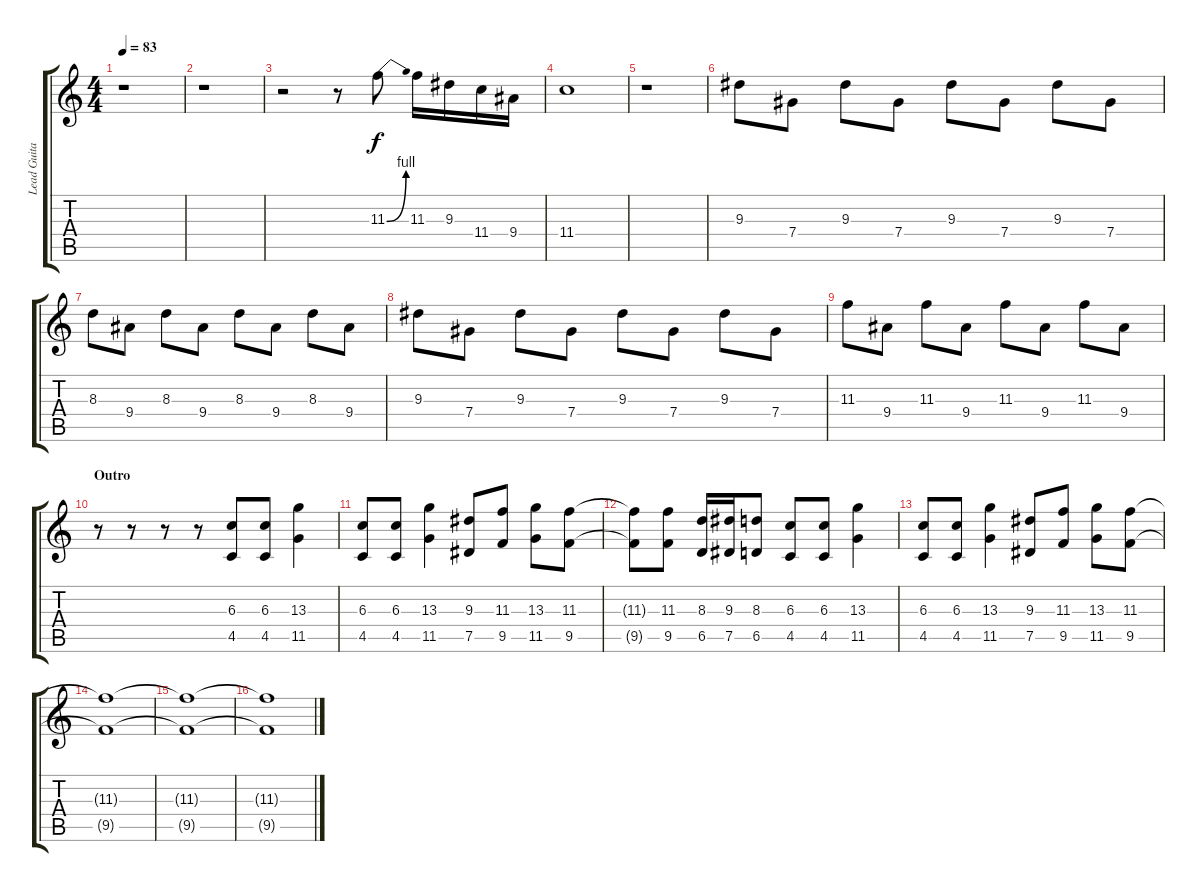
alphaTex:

\track ("Lead Guitar" "Lead Guita") {instrument distortionguitar}
\staff {score tabs}
\tuning (Eb4 Bb3 Gb3 Db3 Ab2 Eb2) {hide}
\ts (4 4)
\tempo 83
\clef g2
\ks c
r.1{dy f} |
r.1 |
r.2{volume 14} r.8 11.3{be (bend 0 0 60 4)}.8 11.3.16 9.3.16 11.4.16 9.4.16 |
11.4.1 |
r.1 |
9.3.8 7.4.8 9.3.8 7.4.8 9.3.8 7.4.8 9.3.8 7.4.8 |
8.3.8 9.4.8 8.3.8 9.4.8 8.3.8 9.4.8 8.3.8 9.4.8 |
9.3.8 7.4.8 9.3.8 7.4.8 9.3.8 7.4.8 9.3.8 7.4.8 |
11.3.8 9.4.8 11.3.8 9.4.8 11.3.8 9.4.8 11.3.8 9.4.8 |
\section ("" "Outro")
r.8{volume 13} r.8 r.8 r.8 (6.3 4.5).8 (6.3 4.5).8 (13.3 11.5).4 |
(6.3 4.5).8 (6.3 4.5).8 (13.3 11.5).4 (9.3 7.5).8 (11.3 9.5).8 (13.3 11.5).8 (11.3 9.5).8 |
(11.3{t} 9.5{t}).8 (11.3 9.5).8 (8.3 6.5).16 (9.3 7.5).16 (8.3 6.5).8 (6.3 4.5).8 (6.3 4.5).8 (13.3 11.5).4 |
(6.3 4.5).8 (6.3 4.5).8 (13.3 11.5).4 (9.3 7.5).8 (11.3 9.5).8 (13.3 11.5).8 (11.3 9.5).8 |
(11.3{t} 9.5{t}).1{volume 0} |
(11.3{t} 9.5{t}).1 |
(11.3{t} 9.5{t}).1
